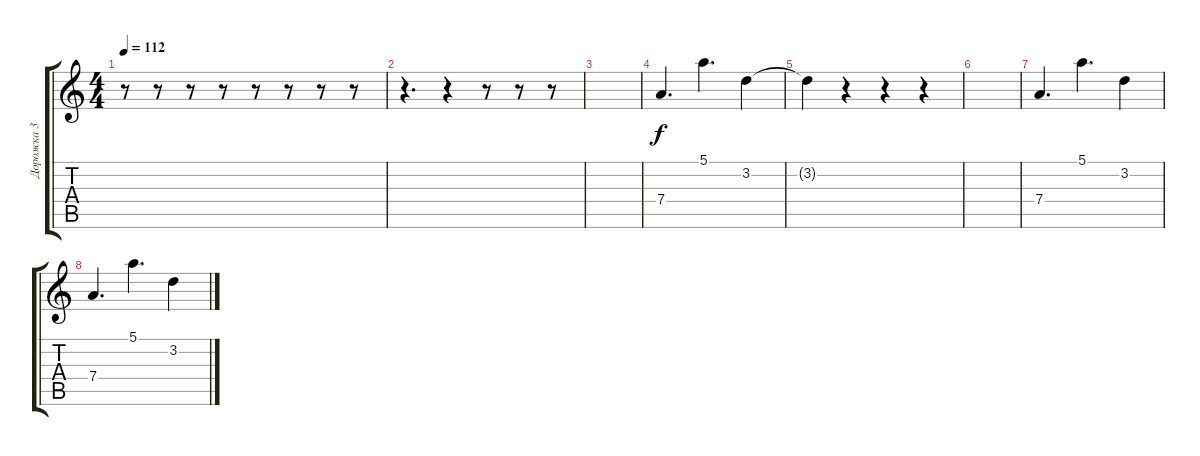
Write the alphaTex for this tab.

\track ("Дорожка 3" "Дорожка 3") {instrument distortionguitar}
\staff {score tabs}
\tuning (E4 B3 G3 D3 A2 E2) {hide}
\ts (4 4)
\tempo 112
\clef g2
\ks c
r.8{dy f} r.8 r.8 r.8 r.8 r.8 r.8 r.8 |
r.4{d} r.4 r.8 r.8 r.8 |
|
7.4.4{d} 5.1.4{d} 3.2.4 |
3.2{t}.4 r.4 r.4 r.4 |
|
7.4.4{d} 5.1.4{d} 3.2.4 |
7.4.4{d} 5.1.4{d} 3.2.4
